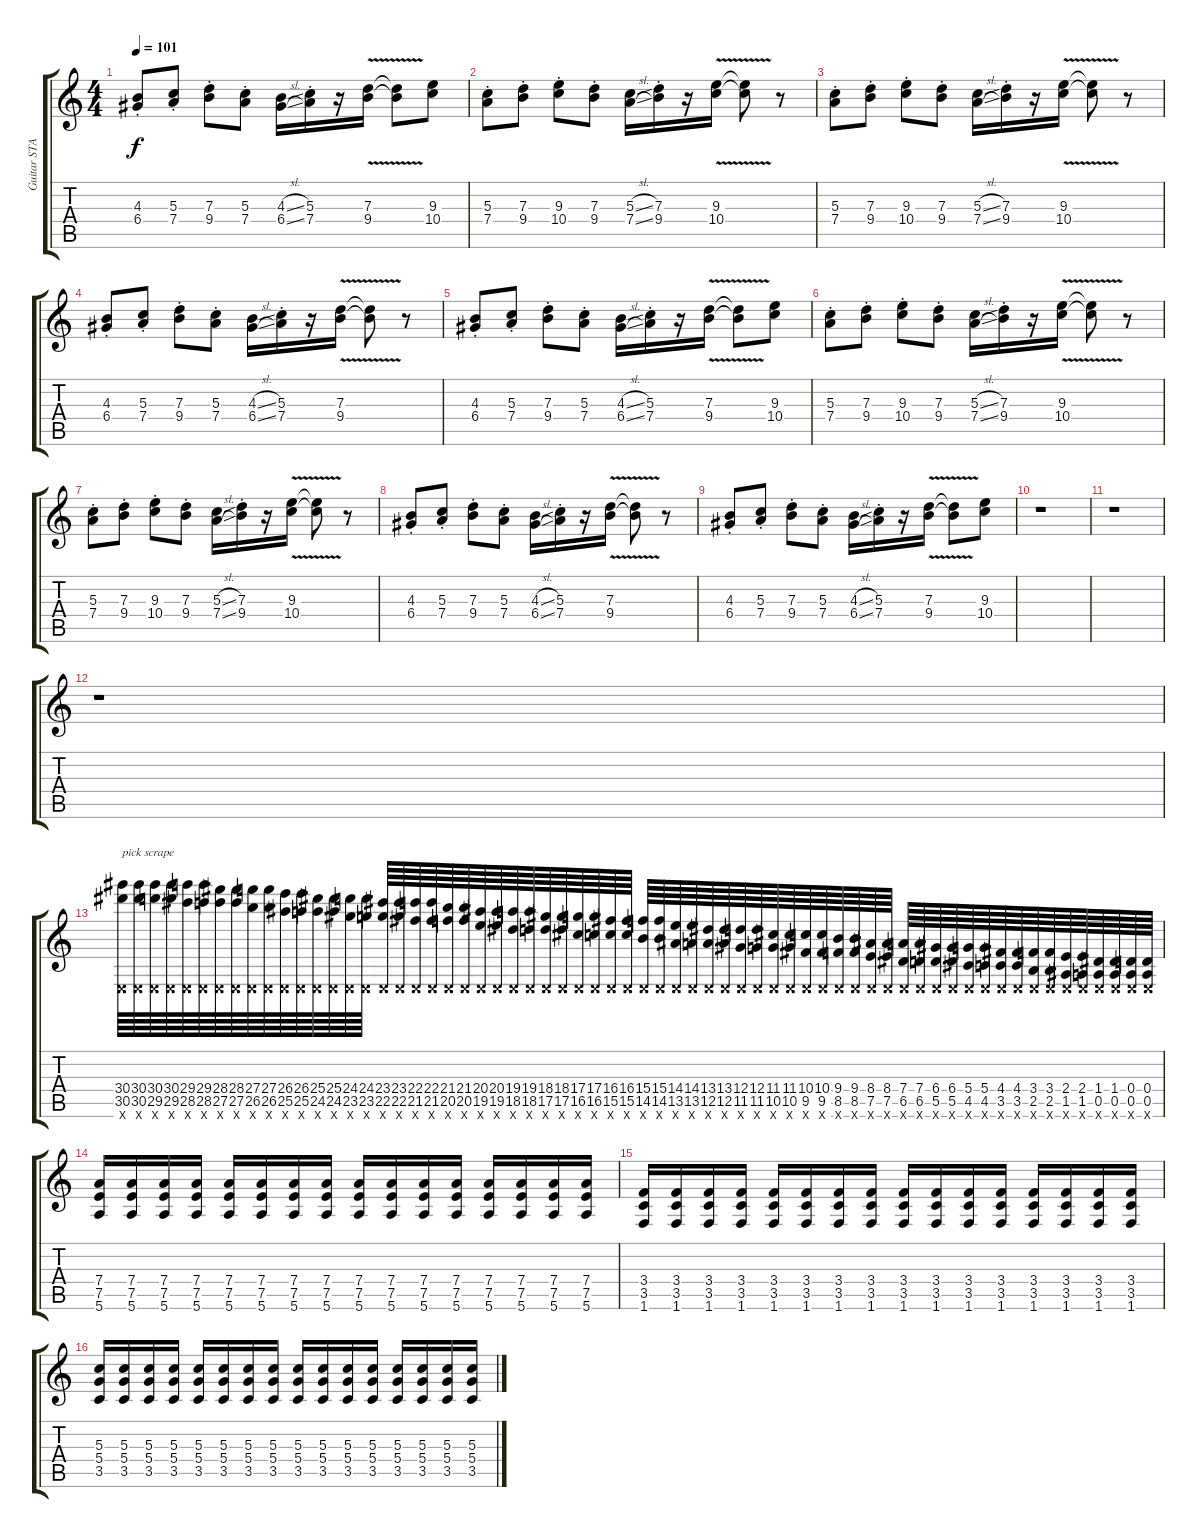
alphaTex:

\track ("Guitar STANDARD ONE" "Guitar STA") {instrument distortionguitar}
\staff {score tabs}
\tuning (E4 B3 G3 D3 A2 E2) {hide}
\ts (4 4)
\tempo 101
\clef g2
\ks c
(4.3{st} 6.4{st}).8{dy f} (5.3{st} 7.4{st}).8 (7.3{st} 9.4{st}).8 (5.3{st} 7.4{st}).8 (4.3{sl} 6.4{sl}).16 (5.3{st} 7.4{st}).16 r.16 (7.3{v} 9.4{v}).16 (7.3{t} 9.4{t}).8 (9.3 10.4).8 |
(5.3{st} 7.4{st}).8 (7.3{st} 9.4{st}).8 (9.3{st} 10.4{st}).8 (7.3{st} 9.4{st}).8 (5.3{sl} 7.4{sl}).16 (7.3{st} 9.4{st}).16 r.16 (9.3{v} 10.4{v}).16 (9.3{t} 10.4{t}).8 r.8 |
(5.3{st} 7.4{st}).8 (7.3{st} 9.4{st}).8 (9.3{st} 10.4{st}).8 (7.3{st} 9.4{st}).8 (5.3{sl} 7.4{sl}).16 (7.3{st} 9.4{st}).16 r.16 (9.3{v} 10.4{v}).16 (9.3{t} 10.4{t}).8 r.8 |
(4.3{st} 6.4{st}).8 (5.3{st} 7.4{st}).8 (7.3{st} 9.4{st}).8 (5.3{st} 7.4{st}).8 (4.3{sl} 6.4{sl}).16 (5.3{st} 7.4{st}).16 r.16 (7.3{v} 9.4{v}).16 (7.3{t} 9.4{t}).8 r.8 |
(4.3{st} 6.4{st}).8 (5.3{st} 7.4{st}).8 (7.3{st} 9.4{st}).8 (5.3{st} 7.4{st}).8 (4.3{sl} 6.4{sl}).16 (5.3{st} 7.4{st}).16 r.16 (7.3{v} 9.4{v}).16 (7.3{t} 9.4{t}).8 (9.3 10.4).8 |
(5.3{st} 7.4{st}).8 (7.3{st} 9.4{st}).8 (9.3{st} 10.4{st}).8 (7.3{st} 9.4{st}).8 (5.3{sl} 7.4{sl}).16 (7.3{st} 9.4{st}).16 r.16 (9.3{v} 10.4{v}).16 (9.3{t} 10.4{t}).8 r.8 |
(5.3{st} 7.4{st}).8 (7.3{st} 9.4{st}).8 (9.3{st} 10.4{st}).8 (7.3{st} 9.4{st}).8 (5.3{sl} 7.4{sl}).16 (7.3{st} 9.4{st}).16 r.16 (9.3{v} 10.4{v}).16 (9.3{t} 10.4{t}).8 r.8 |
(4.3{st} 6.4{st}).8 (5.3{st} 7.4{st}).8 (7.3{st} 9.4{st}).8 (5.3{st} 7.4{st}).8 (4.3{sl} 6.4{sl}).16 (5.3{st} 7.4{st}).16 r.16 (7.3{v} 9.4{v}).16 (7.3{t} 9.4{t}).8 r.8 |
(4.3{st} 6.4{st}).8 (5.3{st} 7.4{st}).8 (7.3{st} 9.4{st}).8 (5.3{st} 7.4{st}).8 (4.3{sl} 6.4{sl}).16 (5.3{st} 7.4{st}).16 r.16 (7.3{v} 9.4{v}).16 (7.3{t} 9.4{t}).8 (9.3 10.4).8 |
r.1 |
r.1 |
r.1 |
(30.4 30.5 0.6{x}).64{txt "pick scrape"} (30.4 30.5 0.6{x}).64 (30.4 29.5 0.6{x}).64 (30.4 29.5 0.6{x}).64 (29.4 28.5 0.6{x}).64 (29.4 28.5 0.6{x}).64 (28.4 27.5 0.6{x}).64 (28.4 27.5 0.6{x}).64 (27.4 26.5 0.6{x}).64 (27.4 26.5 0.6{x}).64 (26.4 25.5 0.6{x}).64 (26.4 25.5 0.6{x}).64 (25.4 24.5 0.6{x}).64 (25.4 24.5 0.6{x}).64 (24.4 23.5 0.6{x}).64 (24.4 23.5 0.6{x}).64 (23.4 22.5 0.6{x}).64 (23.4 22.5 0.6{x}).64 (22.4 21.5 0.6{x}).64 (22.4 21.5 0.6{x}).64 (21.4 20.5 0.6{x}).64 (21.4 20.5 0.6{x}).64 (20.4 19.5 0.6{x}).64 (20.4 19.5 0.6{x}).64 (19.4 18.5 0.6{x}).64 (19.4 18.5 0.6{x}).64 (18.4 17.5 0.6{x}).64 (18.4 17.5 0.6{x}).64 (17.4 16.5 0.6{x}).64 (17.4 16.5 0.6{x}).64 (16.4 15.5 0.6{x}).64 (16.4 15.5 0.6{x}).64 (15.4 14.5 0.6{x}).64 (15.4 14.5 0.6{x}).64 (14.4 13.5 0.6{x}).64 (14.4 13.5 0.6{x}).64 (13.4 12.5 0.6{x}).64 (13.4 12.5 0.6{x}).64 (12.4 11.5 0.6{x}).64 (12.4 11.5 0.6{x}).64 (11.4 10.5 0.6{x}).64 (11.4 10.5 0.6{x}).64 (10.4 9.5 0.6{x}).64 (10.4 9.5 0.6{x}).64 (9.4 8.5 0.6{x}).64 (9.4 8.5 0.6{x}).64 (8.4 7.5 0.6{x}).64 (8.4 7.5 0.6{x}).64 (7.4 6.5 0.6{x}).64 (7.4 6.5 0.6{x}).64 (6.4 5.5 0.6{x}).64 (6.4 5.5 0.6{x}).64 (5.4 4.5 0.6{x}).64 (5.4 4.5 0.6{x}).64 (4.4 3.5 0.6{x}).64 (4.4 3.5 0.6{x}).64 (3.4 2.5 0.6{x}).64 (3.4 2.5 0.6{x}).64 (2.4 1.5 0.6{x}).64 (2.4 1.5 0.6{x}).64 (1.4 0.5 0.6{x}).64 (1.4 0.5 0.6{x}).64 (0.4 0.5 0.6{x}).64 (0.4 0.5 0.6{x}).64 |
(7.4 7.5 5.6).16 (7.4 7.5 5.6).16 (7.4 7.5 5.6).16 (7.4 7.5 5.6).16 (7.4 7.5 5.6).16 (7.4 7.5 5.6).16 (7.4 7.5 5.6).16 (7.4 7.5 5.6).16 (7.4 7.5 5.6).16 (7.4 7.5 5.6).16 (7.4 7.5 5.6).16 (7.4 7.5 5.6).16 (7.4 7.5 5.6).16 (7.4 7.5 5.6).16 (7.4 7.5 5.6).16 (7.4 7.5 5.6).16 |
(3.4 3.5 1.6).16 (3.4 3.5 1.6).16 (3.4 3.5 1.6).16 (3.4 3.5 1.6).16 (3.4 3.5 1.6).16 (3.4 3.5 1.6).16 (3.4 3.5 1.6).16 (3.4 3.5 1.6).16 (3.4 3.5 1.6).16 (3.4 3.5 1.6).16 (3.4 3.5 1.6).16 (3.4 3.5 1.6).16 (3.4 3.5 1.6).16 (3.4 3.5 1.6).16 (3.4 3.5 1.6).16 (3.4 3.5 1.6).16 |
(5.3 5.4 3.5).16 (5.3 5.4 3.5).16 (5.3 5.4 3.5).16 (5.3 5.4 3.5).16 (5.3 5.4 3.5).16 (5.3 5.4 3.5).16 (5.3 5.4 3.5).16 (5.3 5.4 3.5).16 (5.3 5.4 3.5).16 (5.3 5.4 3.5).16 (5.3 5.4 3.5).16 (5.3 5.4 3.5).16 (5.3 5.4 3.5).16 (5.3 5.4 3.5).16 (5.3 5.4 3.5).16 (5.3 5.4 3.5).16
